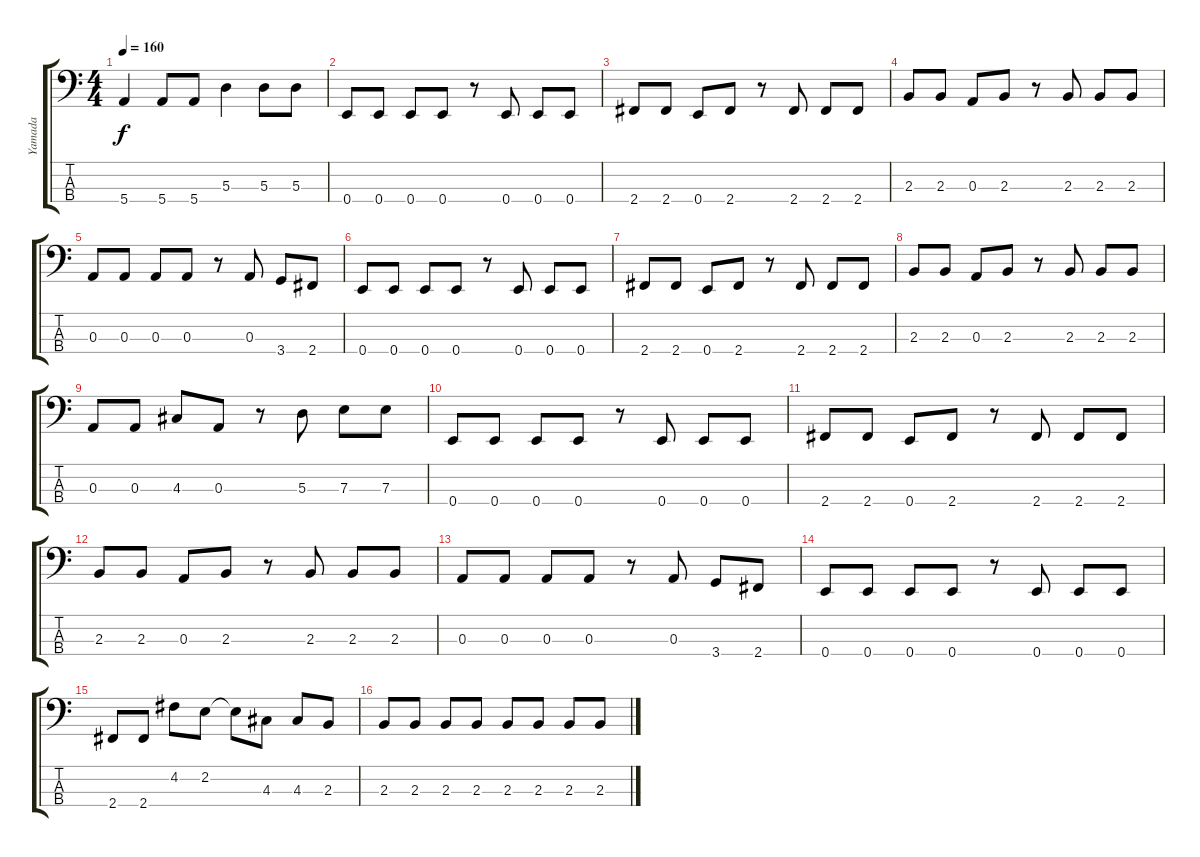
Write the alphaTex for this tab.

\track ("Yamada" "Yamada") {instrument electricbassfinger}
\staff {score tabs}
\tuning (G2 D2 A1 E1) {hide}
\ts (4 4)
\tempo 160
\clef f4
\ks c
5.4.4{dy f} 5.4.8 5.4.8 5.3.4 5.3.8 5.3.8 |
0.4.8 0.4.8 0.4.8 0.4.8 r.8 0.4.8 0.4.8 0.4.8 |
2.4.8 2.4.8 0.4.8 2.4.8 r.8 2.4.8 2.4.8 2.4.8 |
2.3.8 2.3.8 0.3.8 2.3.8 r.8 2.3.8 2.3.8 2.3.8 |
0.3.8 0.3.8 0.3.8 0.3.8 r.8 0.3.8 3.4.8 2.4.8 |
0.4.8 0.4.8 0.4.8 0.4.8 r.8 0.4.8 0.4.8 0.4.8 |
2.4.8 2.4.8 0.4.8 2.4.8 r.8 2.4.8 2.4.8 2.4.8 |
2.3.8 2.3.8 0.3.8 2.3.8 r.8 2.3.8 2.3.8 2.3.8 |
0.3.8 0.3.8 4.3.8 0.3.8 r.8 5.3.8 7.3.8 7.3.8 |
0.4.8 0.4.8 0.4.8 0.4.8 r.8 0.4.8 0.4.8 0.4.8 |
2.4.8 2.4.8 0.4.8 2.4.8 r.8 2.4.8 2.4.8 2.4.8 |
2.3.8 2.3.8 0.3.8 2.3.8 r.8 2.3.8 2.3.8 2.3.8 |
0.3.8 0.3.8 0.3.8 0.3.8 r.8 0.3.8 3.4.8 2.4.8 |
0.4.8 0.4.8 0.4.8 0.4.8 r.8 0.4.8 0.4.8 0.4.8 |
2.4.8 2.4.8 4.2.8 2.2.8 2.2{t}.8 4.3.8 4.3.8 2.3.8 |
2.3.8 2.3.8 2.3.8 2.3.8 2.3.8 2.3.8 2.3.8 2.3.8
